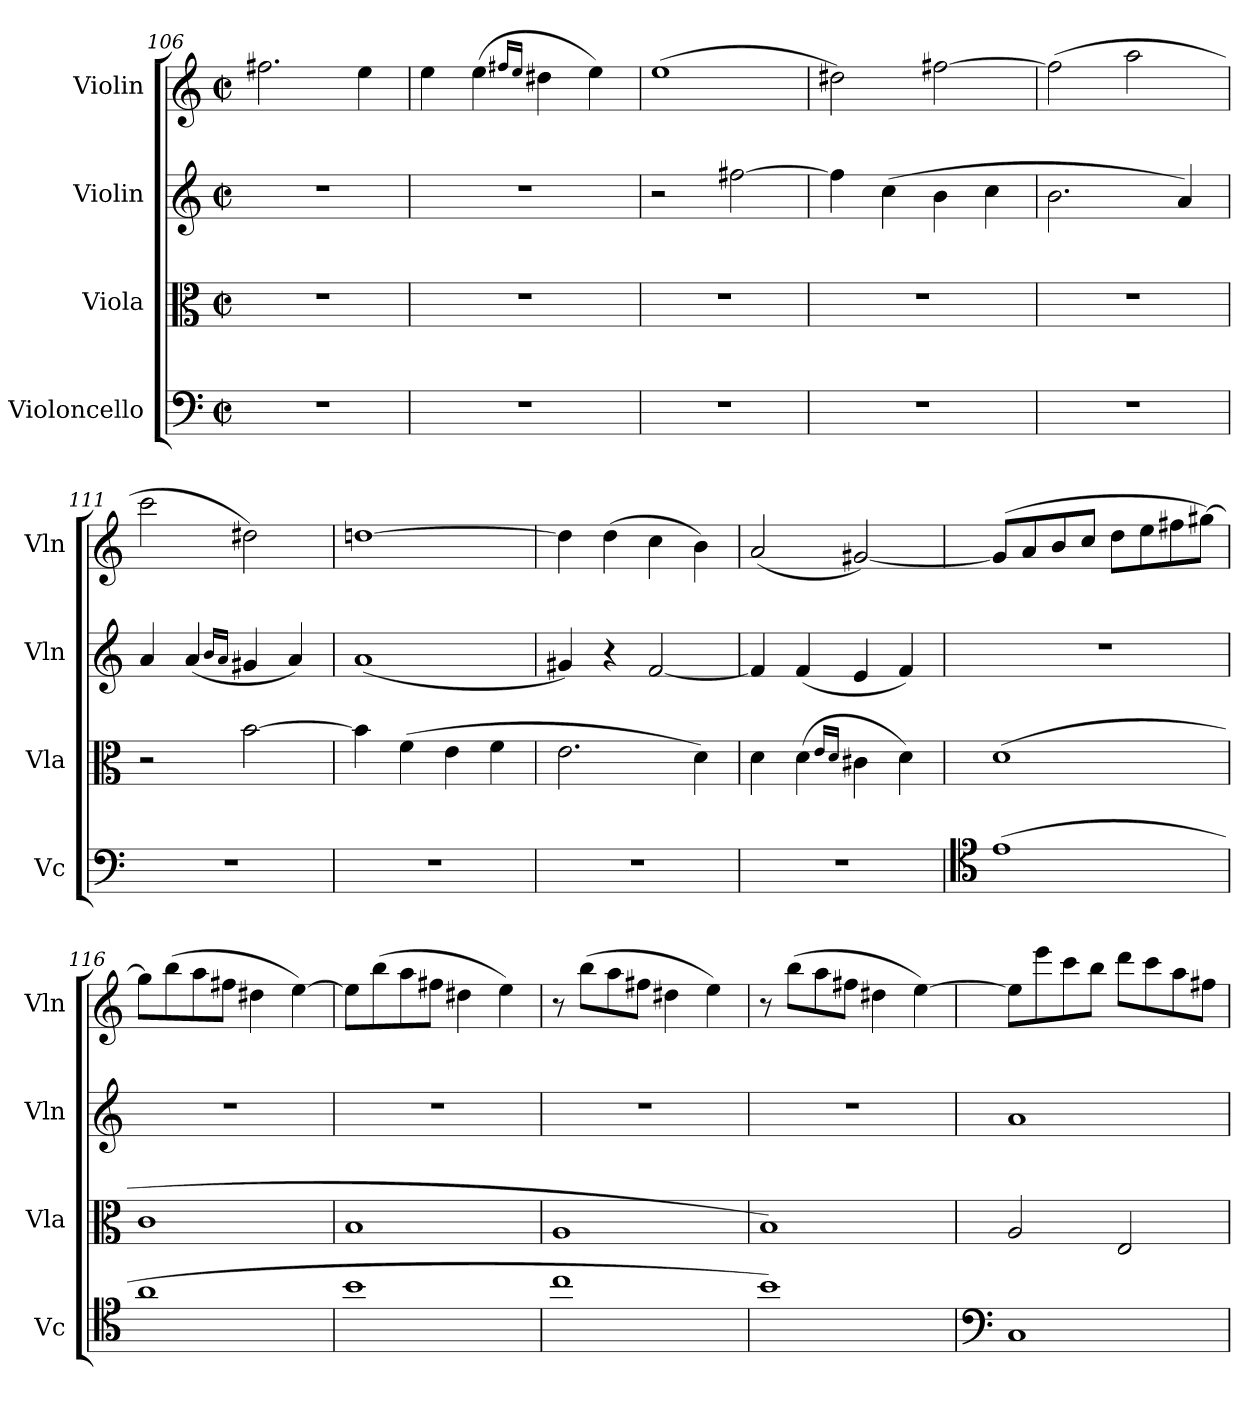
**kern	**kern	**kern	**kern
*part4	*part3	*part2	*part1
*staff4	*staff3	*staff2	*staff1
*I"Violoncello	*I"Viola	*I"Violin	*I"Violin
*I'Vc	*I'Vla	*I'Vln	*I'Vln
*clefF4	*clefC3	*clefG2	*clefG2
*k[]	*k[]	*k[]	*k[]
*M2/2	*M2/2	*M2/2	*M2/2
*met(c|)	*met(c|)	*met(c|)	*met(c|)
=106	=106	=106	=106
1r	1r	1r	2.ff#X\
.	.	.	4ee\
=107	=107	=107	=107
1r	1r	1r	4ee\
.	.	.	(4ee\
.	.	.	16qff#X/LL
.	.	.	16qee/JJ
.	.	.	4dd#X\
.	.	.	4ee\)
!!LO:PB:g=z
=108	=108	=108	=108
1r	1r	2r	(1ee
.	.	[2ff#X\	.
=109	=109	=109	=109
1r	1r	4ff#\]	2dd#X\)
.	.	(4cc\	.
.	.	4b\	[2ff#X\
.	.	4cc\	.
=110	=110	=110	=110
1r	1r	2.b\	(2ff#\]
.	.	.	2aa\
.	.	4a/)	.
=111	=111	=111	=111
1r	2r	4a/	2ccc\
.	.	(4a/	.
.	.	16qb/LL	.
.	.	16qa/JJ	.
.	[2b\	4g#X/	2dd#X\)
.	.	4a/)	.
=112	=112	=112	=112
1r	4b\]	(1a	[1ddn
.	(4f\	.	.
.	4e\	.	.
.	4f\	.	.
=113	=113	=113	=113
1r	2.e\	4g#X/)	4dd\]
.	.	4r	(4dd\
.	.	[2f/	4cc\
.	4d\)	.	4b\)
=114	=114	=114	=114
1r	4d\	4f/]	(2a/
.	(4d\	(4f/	.
.	16qe/LL	.	.
.	16qd/JJ	.	.
.	4c#X\	4e/	[2g#X/)
.	4d\)	4f/)	.
=115	=115	=115	=115
*clefC4	*	*	*
(1e	(1d	1r	(8g#/L]
.	.	.	8a/
.	.	.	8b/
.	.	.	8cc/J
.	.	.	8dd\L
.	.	.	8ee\
.	.	.	8ff#X\
.	.	.	[8gg#X\J)
=116	=116	=116	=116
1a	1c	1r	8gg#\L]
.	.	.	(8bb\
.	.	.	8aa\
.	.	.	8ff#X\J
.	.	.	4dd#X\
.	.	.	[4ee\)
=117	=117	=117	=117
1b	1B	1r	8ee\L]
.	.	.	(8bb\
.	.	.	8aa\
.	.	.	8ff#X\J
.	.	.	4dd#X\
.	.	.	4ee\)
!!LO:LB:g=z
=118	=118	=118	=118
1cc	1A	1r	8r
.	.	.	(8bb\L
.	.	.	8aa\
.	.	.	8ff#X\J
.	.	.	4dd#X\
.	.	.	4ee\)
=119	=119	=119	=119
1b)	1B)	1r	8r
.	.	.	(8bb\L
.	.	.	8aa\
.	.	.	8ff#X\J
.	.	.	4dd#X\
.	.	.	[4ee\)
=120	=120	=120	=120
*clefF4	*	*	*
1C	2A/	1a	8ee\L]
.	.	.	8eee\
.	.	.	8ccc\
.	.	.	8bb\J
.	2E/	.	8ddd\L
.	.	.	8ccc\
.	.	.	8aa\
.	.	.	8ff#X\J
=	=	=	=
*-	*-	*-	*-
